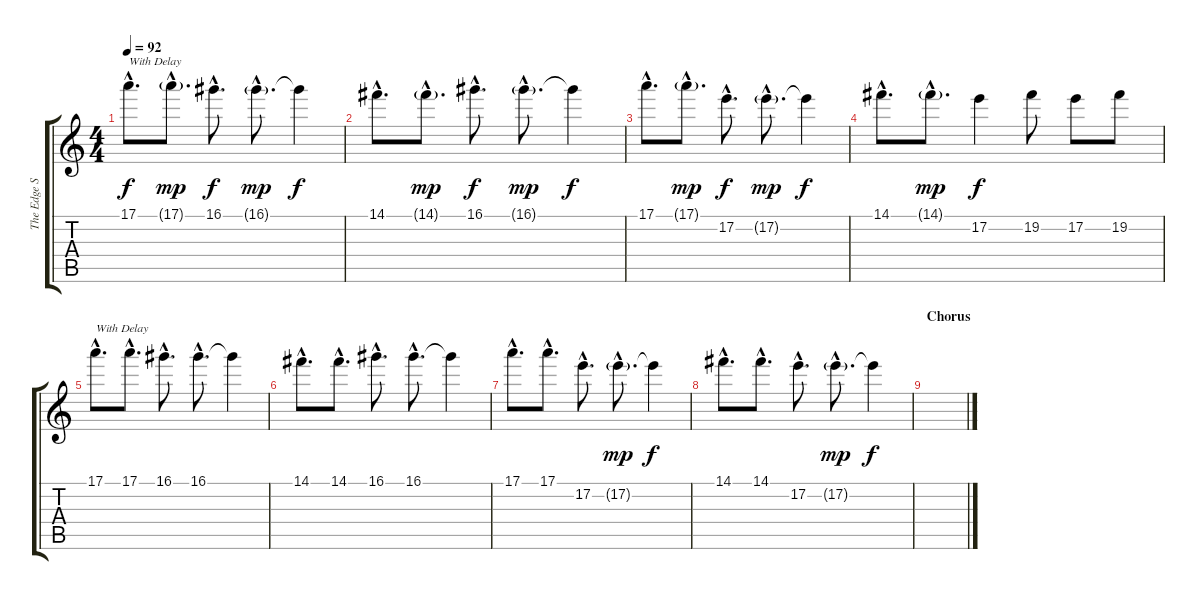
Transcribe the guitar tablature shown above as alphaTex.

\track ("The Edge Suppl." "The Edge S") {instrument electricguitarjazz}
\staff {score tabs}
\tuning (E4 B3 G3 D3 A2 E2) {hide}
\ts (4 4)
\tempo 92
\clef g2
\ks c
17.1{hac}.8{d txt "With Delay" dy f} 17.1{g hac}.8{d dy mp} 16.1{hac}.8{d dy f} 16.1{g hac}.8{d dy mp} 16.1{t}.4{dy f} |
14.1{hac}.8{d} 14.1{g hac}.8{d dy mp} 16.1{hac}.8{d dy f} 16.1{g hac}.8{d dy mp} 16.1{t}.4{dy f} |
17.1{hac}.8{d} 17.1{g hac}.8{d dy mp} 17.2{hac}.8{d dy f} 17.2{g hac}.8{d dy mp} 17.2{t}.4{dy f} |
14.1{hac}.8{d} 14.1{g hac}.8{d dy mp} 17.2.4{dy f} 19.2.8 17.2.8 19.2.8 |
17.1{hac}.8{d txt "With Delay"} 17.1{hac}.8{d} 16.1{hac}.8{d} 16.1{hac}.8{d} 16.1{t}.4 |
14.1{hac}.8{d} 14.1{hac}.8{d} 16.1{hac}.8{d} 16.1{hac}.8{d} 16.1{t}.4 |
17.1{hac}.8{d} 17.1{hac}.8{d} 17.2{hac}.8{d} 17.2{g hac}.8{d dy mp} 17.2{t}.4{dy f} |
14.1{hac}.8{d} 14.1{hac}.8{d} 17.2{hac}.8{d} 17.2{g hac}.8{d dy mp} 17.2{t}.4{dy f} |
\section ("" "Chorus")
